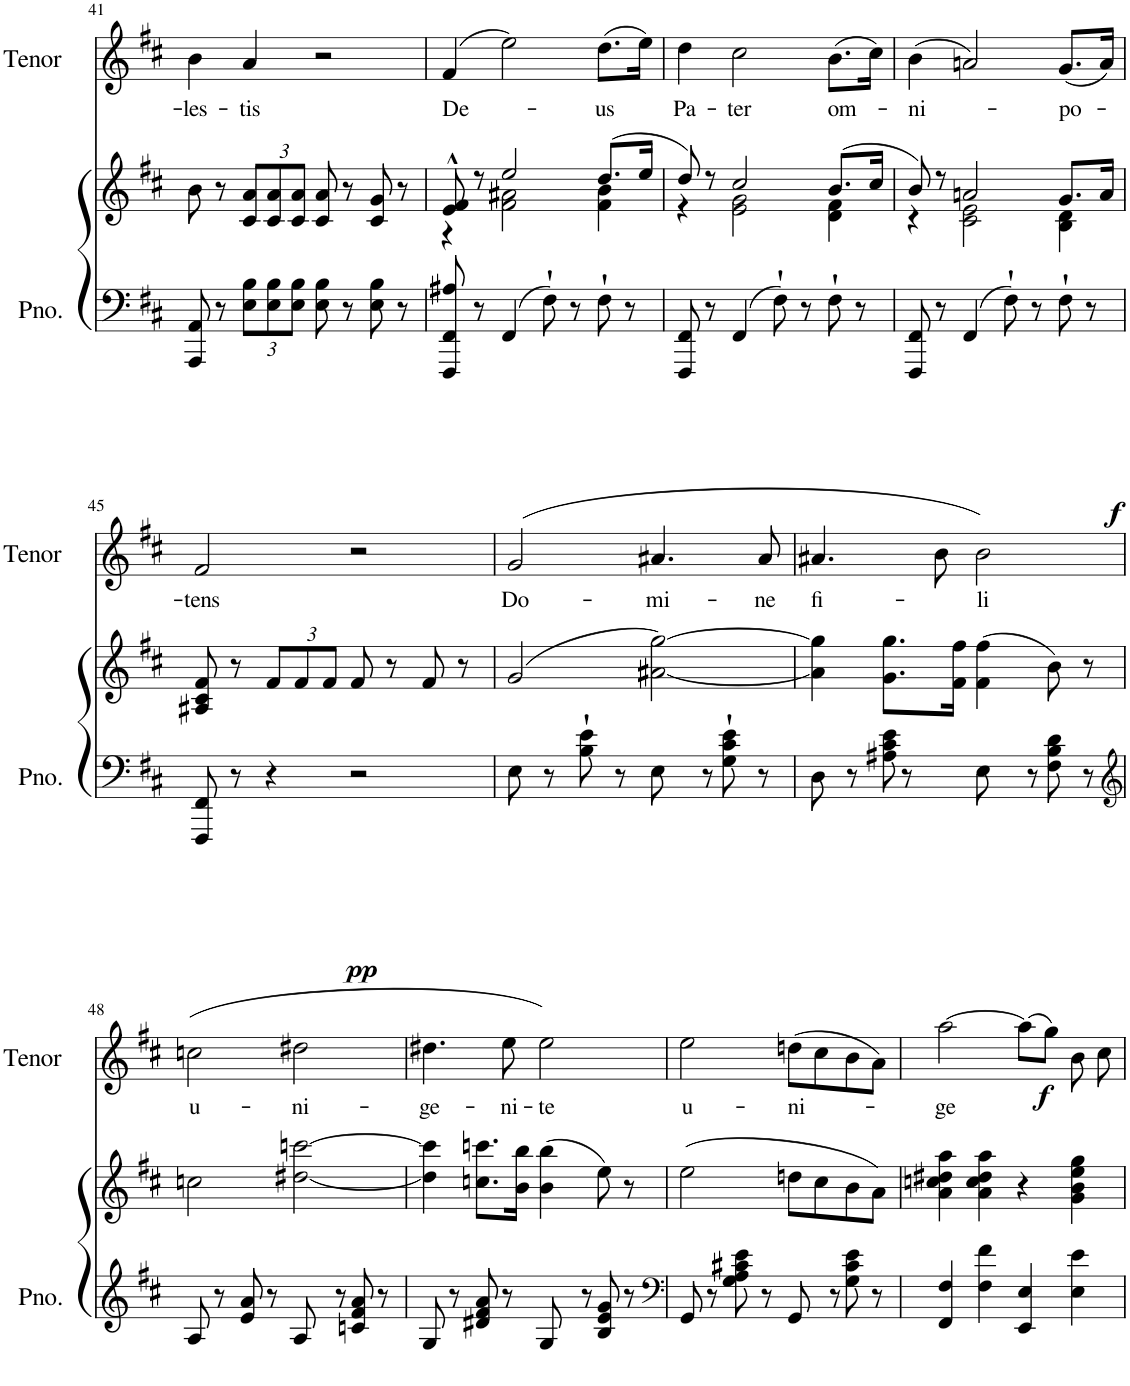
**kern	**dynam	**kern	**kern	**text	**dynam
*part3	*part3	*part2	*part1	*part1	*part1
*staff3	*staff3	*staff2	*staff1	*staff1	*staff1
*I"Piano	*	*I"Acoustic G	*I"Tenor	*	*
*I'Pno.	*	*	*I'Tenor	*	*
!!LO:PB:g=z
*clefF4	*	*clefG2	*clefG2	*	*
*k[f#c#]	*	*k[f#c#]	*k[f#c#]	*	*
*M4/4	*	*M4/4	*M4/4	*	*
=41	=41	=41	=41	=41	=41
!	!	!	!	!LO:LY:b	!
8AAA/ 8AA/	.	8b\	4b\	-les-	.
8r	.	8r	.	.	.
*Xbrackettup	*	*Xbrackettup	*	*	*
!	!	!	!	!LO:LY:b	!
12E\ 12B\L	.	12c#/ 12a/L	4a/	-tis	.
12E\ 12B\	.	12c#/ 12a/	.	.	.
12E\ 12B\J	.	12c#/ 12a/J	.	.	.
8E\ 8B\	.	8c#/ 8a/	2r	.	.
8r	.	8r	.	.	.
8E\ 8B\	.	8c#/ 8g/	.	.	.
8r	.	8r	.	.	.
=42	=42	=42	=42	=42	=42
*	*	*^	*	*	*
!	!	!	!	!	!LO:LY:b	!
8FFF#/ 8FF#/ 8A#X/	.	8e/^^ 8f#/^^	4r	(4f#/	De-	.
8r	.	8r	.	.	.	.
(4FF#/	.	2ee/	2f#\ 2a#X\	2ee\)	.	.
8F#`\)	.	.	.	.	.	.
8r	.	.	.	.	.	.
!	!	!	!	!	!LO:LY:b	!
8F#`\	.	(8.dd/L	4f#\ 4b\	(8.dd\L	-us	.
8r	.	.	.	.	.	.
.	.	16ee/Jk	.	16ee\Jk)	.	.
=43	=43	=43	=43	=43	=43	=43
!	!	!	!	!	!LO:LY:b	!
8FFF#/ 8FF#/	.	8dd/)	4r	4dd\	Pa-	.
8r	.	8r	.	.	.	.
!	!	!	!	!	!LO:LY:b	!
(4FF#/	.	2cc#/	2e\ 2g\	2cc#\	-ter	.
8F#`\)	.	.	.	.	.	.
8r	.	.	.	.	.	.
!	!	!	!	!	!LO:LY:b	!
8F#`\	.	(8.b/L	4d\ 4f#\	(8.b\L	om-	.
8r	.	.	.	.	.	.
.	.	16cc#/Jk	.	16cc#\Jk)	.	.
=44	=44	=44	=44	=44	=44	=44
!	!	!	!	!	!LO:LY:b	!
8FFF#/ 8FF#/	.	8b/)	4r	(4b\	-ni-	.
8r	.	8r	.	.	.	.
!	!LO:DY:b	!	!	!	!	!
(4FF#/	f	2an/	2c#\ 2e\	2an/)	.	.
8F#`\)	.	.	.	.	.	.
8r	.	.	.	.	.	.
!	!	!	!	!	!LO:LY:b	!
8F#`\	.	8.g/L	4B\ 4d\	(8.g/L	-po-	.
8r	.	.	.	.	.	.
.	.	16a/Jk	.	16a/Jk)	.	.
*	*	*v	*v	*	*	*
!!LO:LB:g=z
=45	=45	=45	=45	=45	=45
!	!	!	!	!LO:LY:b	!
8FFF#/ 8FF#/	.	8A#X/ 8c#/ 8f#/	2f#/	-tens	.
8r	.	8r	.	.	.
!	!LO:DY:b	!	!	!	!
4r	pp	12f#/L	.	.	.
.	.	12f#/	.	.	.
.	.	12f#/J	.	.	.
2r	.	8f#/	2r	.	.
.	.	8r	.	.	.
.	.	8f#/	.	.	.
.	.	8r	.	.	.
=46	=46	=46	=46	=46	=46
!	!	!	!	!LO:LY:b	!
8E\	.	(2g/	(2g/	Do-	.
8r	.	.	.	.	.
8B\` 8e\`	.	.	.	.	.
8r	.	.	.	.	.
!	!	!	!	!LO:LY:b	!
8E\	.	[2a#X\ [2gg\)	4.a#X/	-mi-	.
8r	.	.	.	.	.
8G\` 8c#\` 8e\`	.	.	.	.	.
!	!	!	!	!LO:LY:b	!
8r	.	.	8a#/	-ne	.
=47	=47	=47	=47	=47	=47
!	!	!	!	!LO:LY:b	!
8D\	.	4a#\] 4gg\]	4.a#X/	fi-	.
8r	.	.	.	.	.
8A#X\ 8c#\ 8e\	.	8.g\ 8.gg\L	.	.	.
8r	.	.	8b\	.	.
.	.	16f#\ 16ff#\Jk	.	.	.
!	!	!	!	!LO:LY:b	!
8E\	.	(4f#\ 4ff#\	2b\)	-li	.
8r	.	.	.	.	.
8F#\ 8B\ 8d\	.	8b\)	.	.	.
8r	.	8r	.	.	.
!!LO:LB:g=z
=48	=48	=48	=48	=48	=48
*clefG2	*	*	*	*	*
!	!	!	!	!LO:LY:b	!
8A/	.	2ccn\	(2ccn\	u-	.
8r	.	.	.	.	.
8e/ 8a/	.	.	.	.	.
8r	.	.	.	.	.
!	!	!	!	!LO:LY:b	!
8A/	.	[2dd#X\ [2cccn\	2dd#X\	-ni-	.
8r	.	.	.	.	.
8cn/ 8f#/ 8a/	.	.	.	.	.
8r	.	.	.	.	.
=49	=49	=49	=49	=49	=49
!	!	!	!	!LO:LY:b	!
8G/	.	4dd#\] 4ccc\]	4.dd#X\	-ge-	.
8r	.	.	.	.	.
8d#X/ 8f#/ 8a/	.	8.ccn\ 8.cccn\L	.	.	.
!	!	!	!	!LO:LY:b	!
8r	.	.	8ee\	-ni-	.
.	.	16b\ 16bb\Jk	.	.	.
!	!	!	!	!LO:LY:b	!
8G/	.	(4b\ 4bb\	2ee\)	-te	.
8r	.	.	.	.	.
8B/ 8e/ 8g/	.	8ee\)	.	.	.
8r	.	8r	.	.	.
=50	=50	=50	=50	=50	=50
*clefF4	*	*	*	*	*
!	!	!	!	!LO:LY:b	!
8GG/	.	(2ee\	2ee\	u-	.
8r	.	.	.	.	.
8G\ 8A\ 8c#X\ 8e\	.	.	.	.	.
8r	.	.	.	.	.
!	!	!	!	!LO:LY:b	!
8GG/	.	8ddn\L	(8ddn\L	-ni-	.
8r	.	8cc#\	8cc#\	.	.
8G\ 8c#\ 8e\	.	8b\	8b\	.	.
8r	.	8a\J)	8a\J)	.	.
=51	=51	=51	=51	=51	=51
!	!	!	!	!LO:LY:b	!LO:DY:b
4FF#/ 4F#/	.	4a\ 4ccn\ 4dd#X\ 4aa\	[2aa\	-ge	f
4F#\ 4f#\	.	4a\ 4cc\ 4dd#\ 4aa\	.	.	.
4EE/ 4E/	.	4r	(8aa\L]	.	.
.	.	.	8gg\J)	.	.
4E\ 4e\	.	4g\ 4b\ 4ee\ 4gg\	8b\	.	.
.	.	.	8cc#\	.	.
=	=	=	=	=	=
*-	*-	*-	*-	*-	*-
